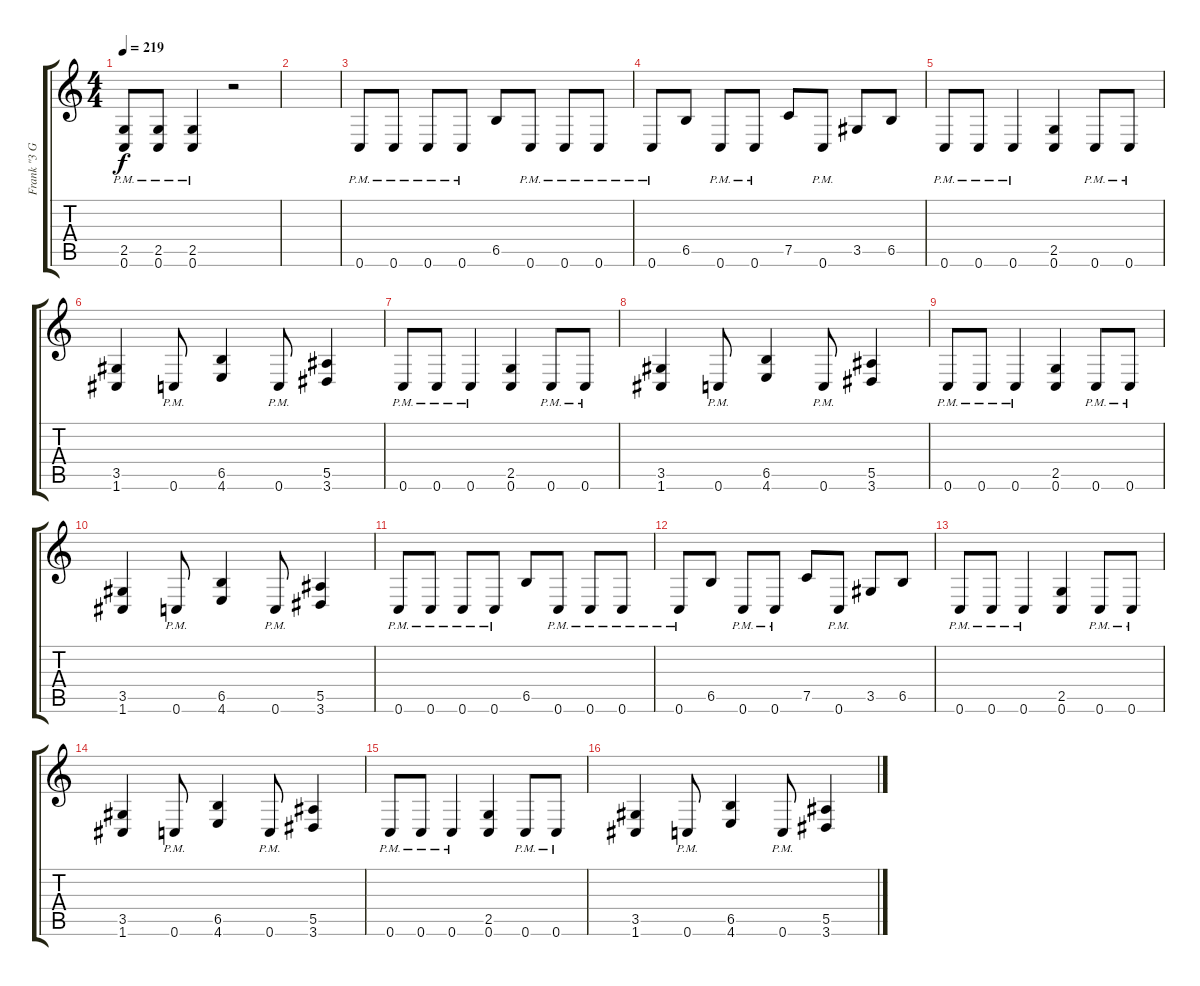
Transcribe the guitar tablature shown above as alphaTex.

\track ("Frank \"3 Gun\" Novinec (Guitar)" "Frank \"3 G") {instrument distortionguitar}
\staff {score tabs}
\tuning (C4 G3 Eb3 Bb2 F2 C2) {hide}
\ts (4 4)
\tempo 219
\clef g2
\ks c
(2.5{pm} 0.6{pm}).8{dy f} (2.5{pm} 0.6{pm}).8 (2.5{pm} 0.6{pm}).4 r.2 |
|
0.6{pm}.8 0.6{pm}.8 0.6{pm}.8 0.6{pm}.8 6.5.8 0.6{pm}.8 0.6{pm}.8 0.6{pm}.8 |
0.6{pm}.8 6.5.8 0.6{pm}.8 0.6{pm}.8 7.5.8 0.6{pm}.8 3.5.8 6.5.8 |
0.6{pm}.8 0.6{pm}.8 0.6{pm}.4 (2.5 0.6).4 0.6{pm}.8 0.6{pm}.8 |
(3.5 1.6).4 0.6{pm}.8 (6.5 4.6).4 0.6{pm}.8 (5.5 3.6).4 |
0.6{pm}.8 0.6{pm}.8 0.6{pm}.4 (2.5 0.6).4 0.6{pm}.8 0.6{pm}.8 |
(3.5 1.6).4 0.6{pm}.8 (6.5 4.6).4 0.6{pm}.8 (5.5 3.6).4 |
0.6{pm}.8 0.6{pm}.8 0.6{pm}.4 (2.5 0.6).4 0.6{pm}.8 0.6{pm}.8 |
(3.5 1.6).4 0.6{pm}.8 (6.5 4.6).4 0.6{pm}.8 (5.5 3.6).4 |
0.6{pm}.8 0.6{pm}.8 0.6{pm}.8 0.6{pm}.8 6.5.8 0.6{pm}.8 0.6{pm}.8 0.6{pm}.8 |
0.6{pm}.8 6.5.8 0.6{pm}.8 0.6{pm}.8 7.5.8 0.6{pm}.8 3.5.8 6.5.8 |
0.6{pm}.8 0.6{pm}.8 0.6{pm}.4 (2.5 0.6).4 0.6{pm}.8 0.6{pm}.8 |
(3.5 1.6).4 0.6{pm}.8 (6.5 4.6).4 0.6{pm}.8 (5.5 3.6).4 |
0.6{pm}.8 0.6{pm}.8 0.6{pm}.4 (2.5 0.6).4 0.6{pm}.8 0.6{pm}.8 |
(3.5 1.6).4 0.6{pm}.8 (6.5 4.6).4 0.6{pm}.8 (5.5 3.6).4
